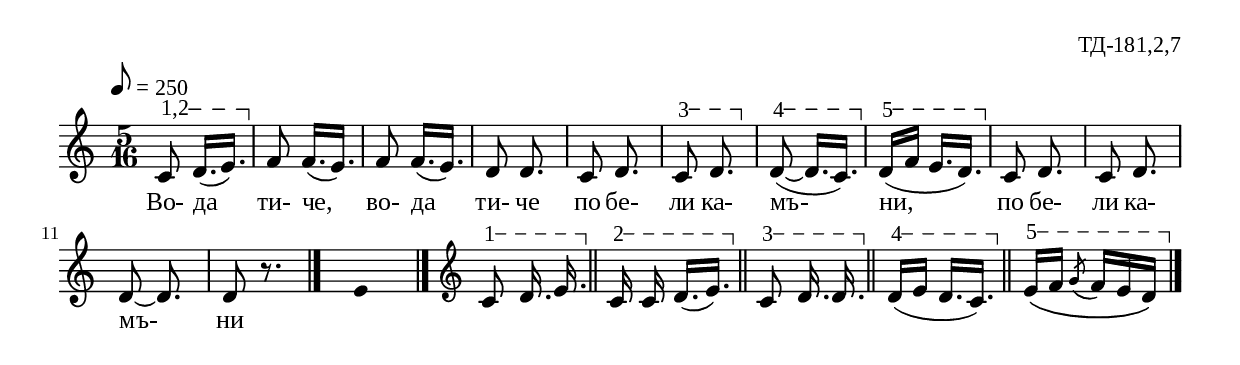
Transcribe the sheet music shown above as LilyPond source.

%{
sva_181_2_07
%}

\include "td-preamble.ly"

\score {
\relative c' {
\tempo 8 = 250
\time 5/16
%%\cadenzaOn
\varAB
c8\startTextSpan\noBeam d16.[( e\stopTextSpan]) | 
f8\noBeam f16.([ e]) | f8\noBeam f16.([ e]) | d8\noBeam d8. | c8\noBeam d8. | 
\varC
c8\startTextSpan\noBeam d8.\stopTextSpan | 
\varD
d8\startTextSpan~(\noBeam d16.[ c\stopTextSpan]) | 
\varE
d16\startTextSpan[( f] e16.[ d\stopTextSpan]) | 
c8\noBeam d8. | c8\noBeam d8. | d8~\noBeam d8. | d8 r8.
 \bar "|." 
s16 \fixB e4 \fixC
  \bar "|."
\set Score.measureLength = #(ly:make-moment 1 16)  
 s16 \bar ""  
 \set Score.measureLength = #(ly:make-moment 5 16)  
 \clef treble
\varA
c8\startTextSpan\noBeam d16.\noBeam e\stopTextSpan \bar "||"
\varB
c16\startTextSpan\noBeam c d16.[( e\stopTextSpan]) \bar "||"
\varC
c8\startTextSpan\noBeam d16.\noBeam d\stopTextSpan \bar "||"
\varD
d16\startTextSpan[( e] d16.[ c\stopTextSpan]) \bar "||"
\varE
e16\startTextSpan[\( f] \acciaccatura g8 f16[ e d\stopTextSpan]\) 
  \bar "|." 
}
\addlyrics { Во- да ти- че, во- да ти- че по бе- ли ка- мъ- ни, по бе- ли ка- мъ- ни }
%
\layout {
%%   \context { 
%%	    \Staff \remove "Time_signature_engraver" } 
  indent = #0
  line-width = 190\mm
  ragged-right=##f
}
%
\midi { 
	\context {
		\Score tempoWholesPerMinute = #(ly:make-moment 250 8)
		}
	}
}
%
\header{
  opus = "ТД-181,2,7"
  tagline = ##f
}


